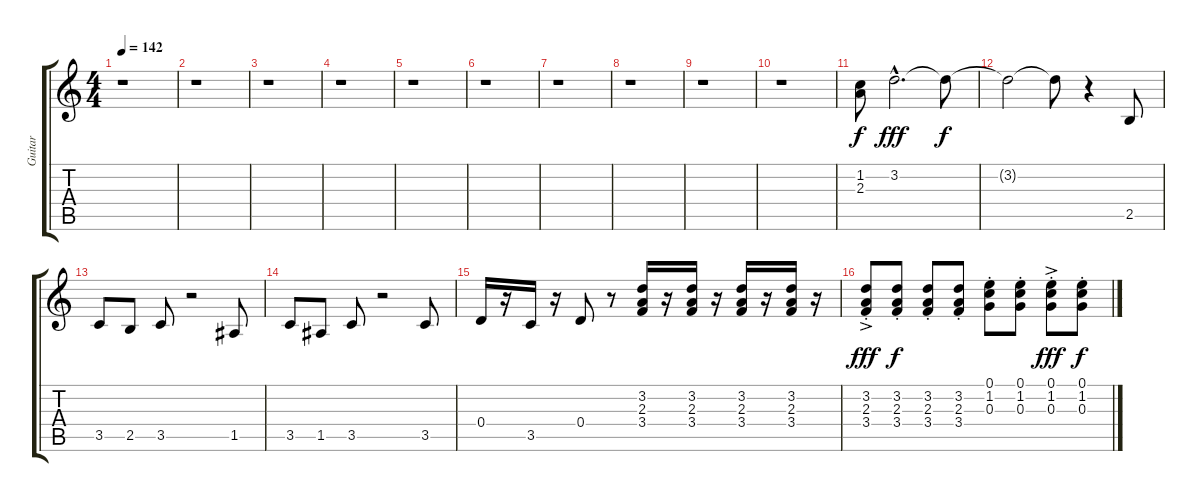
\track ("Guitar" "Guitar") {instrument overdrivenguitar}
\staff {score tabs}
\tuning (E4 B3 G3 D3 A2 E2) {hide}
\ts (4 4)
\tempo 142
\clef g2
\ks c
r.1{dy f instrument overdrivenguitar} |
r.1 |
r.1 |
r.1 |
r.1 |
r.1 |
r.1 |
r.1 |
r.1 |
r.1 |
(1.2 2.3).8 3.2{hac}.2{d dy fff} 3.2{t}.8{dy f} |
3.2{t}.2 3.2{t}.8 r.4 2.5.8 |
3.5.8 2.5.8 3.5.8 r.2 1.5.8 |
3.5.8 1.5.8 3.5.8 r.2 3.5.8 |
0.4.16 r.16 3.5.16 r.16 0.4.8 r.8 (3.2 2.3 3.4).16 r.16 (3.2 2.3 3.4).16 r.16 (3.2 2.3 3.4).16 r.16 (3.2 2.3 3.4).16 r.16 |
(3.2{ac st} 2.3 3.4).8{dy fff} (3.2{st} 2.3 3.4).8{dy f} (3.2{st} 2.3 3.4).8 (3.2{st} 2.3 3.4).8 (0.1{st} 1.2 0.3).8 (0.1{st} 1.2 0.3).8 (0.1{ac st} 1.2 0.3).8{dy fff} (0.1{st} 1.2 0.3).8{dy f}
